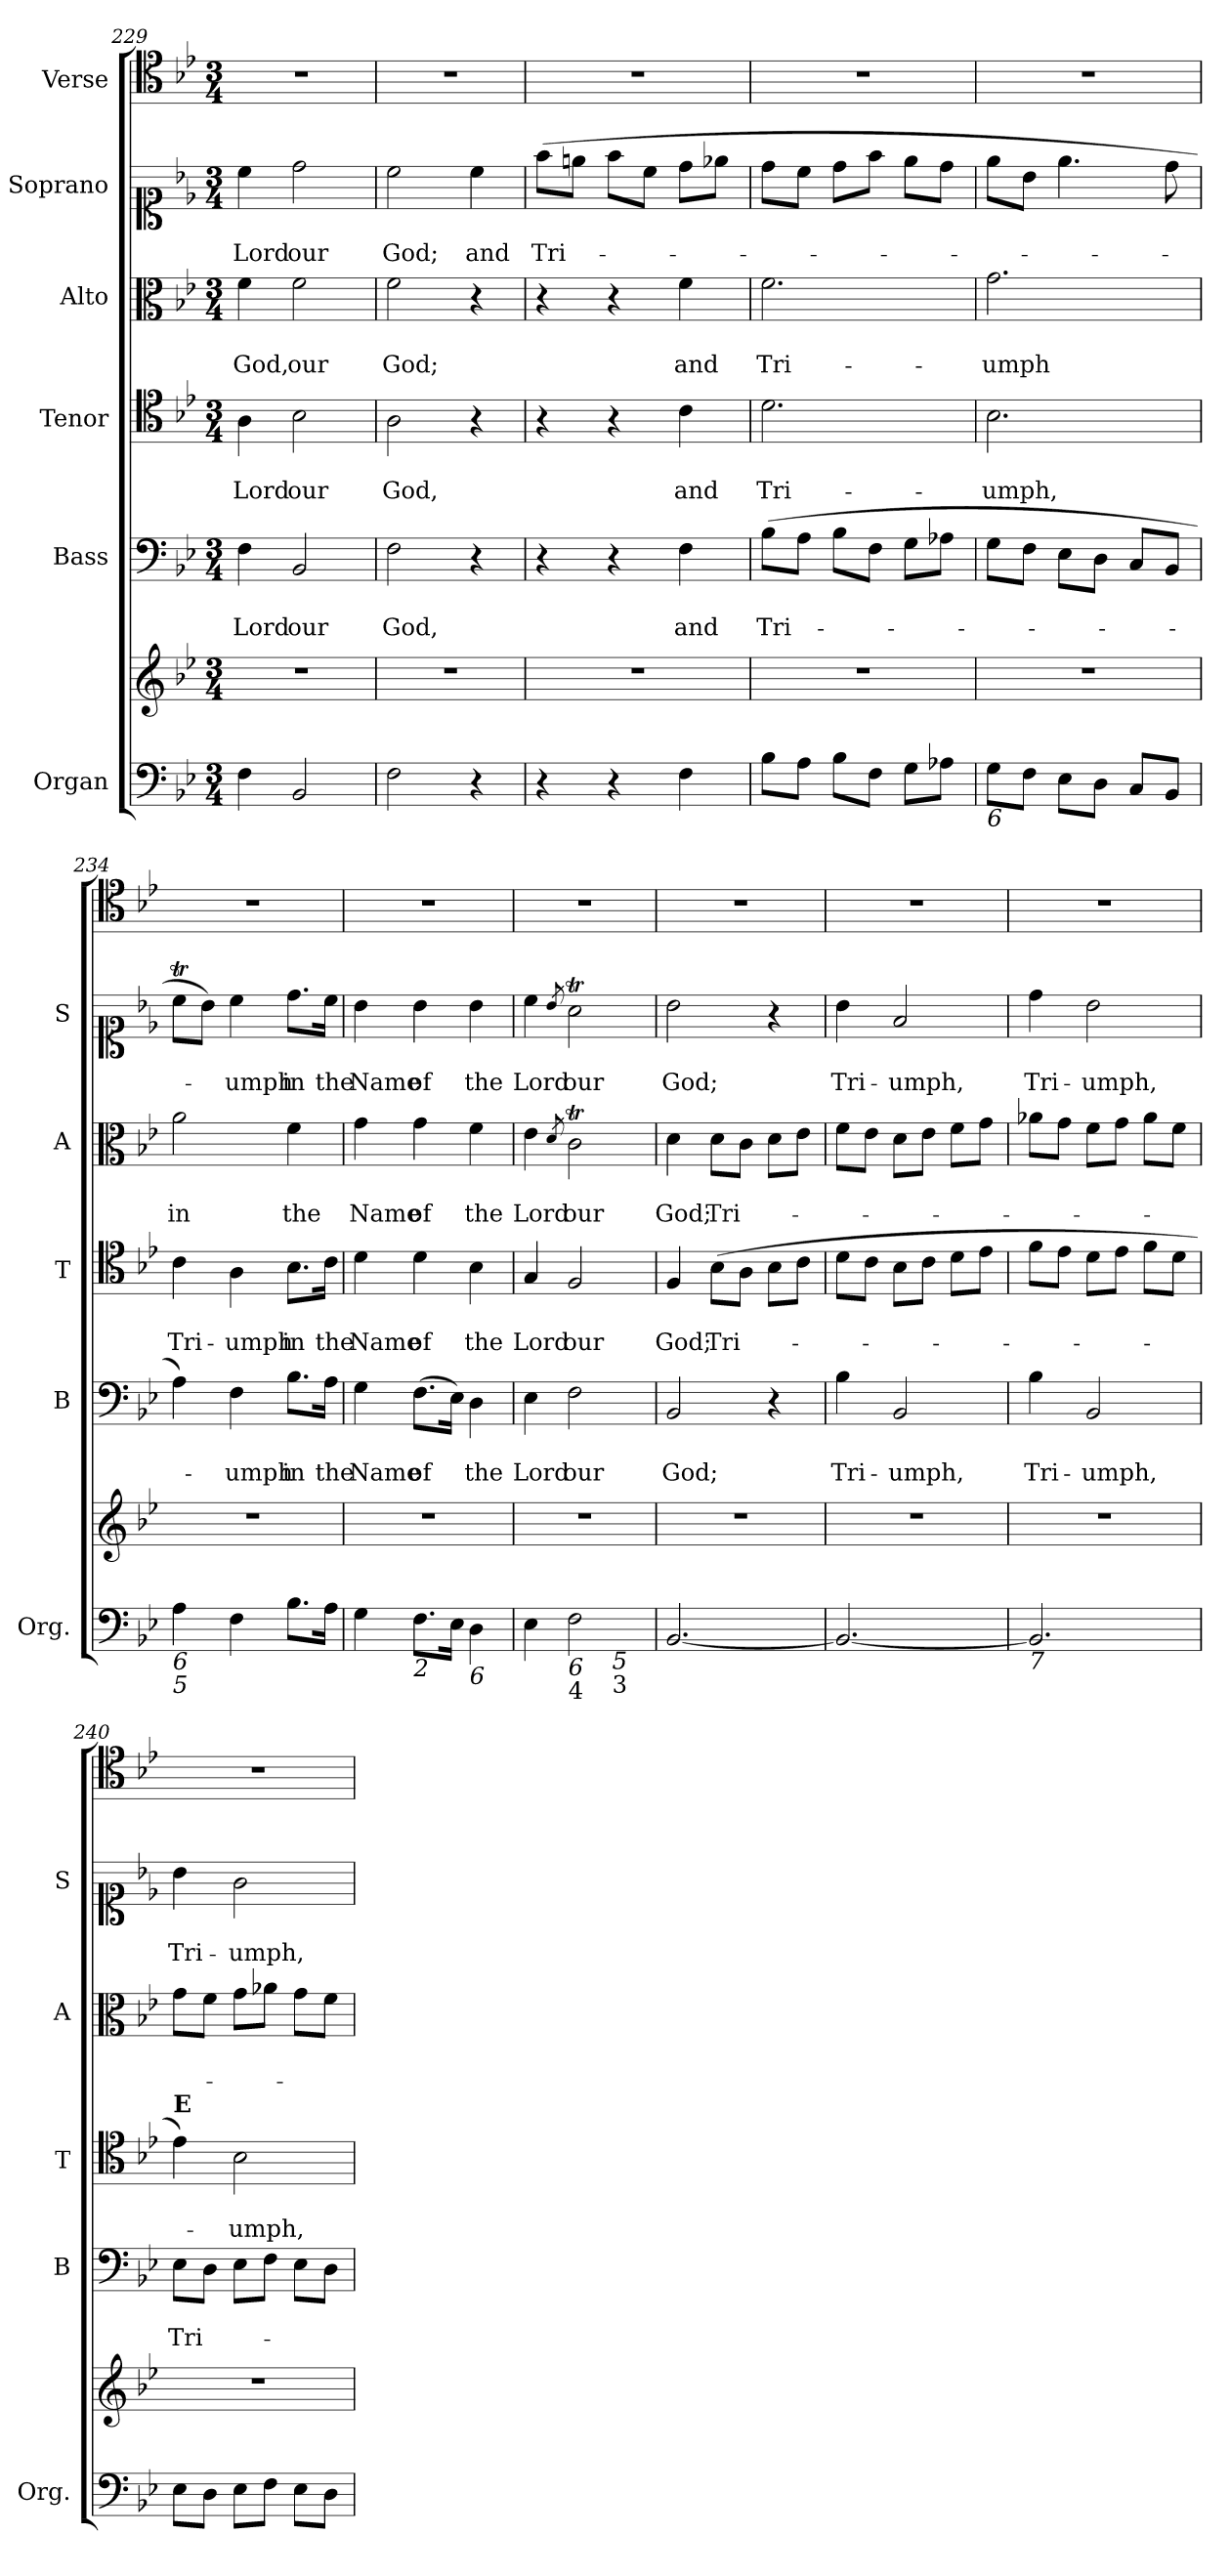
**kern	**kern	**kern	**text	**text	**kern	**text	**text	**kern	**text	**text	**kern	**text	**text	**kern
*part6	*part6	*part5	*part5	*part5	*part4	*part4	*part4	*part3	*part3	*part3	*part2	*part2	*part2	*part1
*staff7	*staff6	*staff5	*staff5	*staff5	*staff4	*staff4	*staff4	*staff3	*staff3	*staff3	*staff2	*staff2	*staff2	*staff1
*I"Organ	*	*I"Bass	*	*	*I"Tenor	*	*	*I"Alto	*	*	*I"Soprano	*	*	*I"Verse
*I'Org.	*	*I'B	*	*	*I'T	*	*	*I'A	*	*	*I'S	*	*	*
!!LO:PB:g=z
*clefF4	*clefG2	*clefF4	*	*	*clefC4	*	*	*clefC3	*	*	*clefC1	*	*	*clefC4
*k[b-e-]	*k[b-e-]	*k[b-e-]	*	*	*k[b-e-]	*	*	*k[b-e-]	*	*	*k[b-e-]	*	*	*k[b-e-]
*B-:	*B-:	*B-:	*	*	*B-:	*	*	*B-:	*	*	*B-:	*	*	*B-:
*M3/4	*M3/4	*M3/4	*	*	*M3/4	*	*	*M3/4	*	*	*M3/4	*	*	*M3/4
=229	=229	=229	=229	=229	=229	=229	=229	=229	=229	=229	=229	=229	=229	=229
!	!	!	!	!LO:LY:b	!	!	!LO:LY:b	!	!	!LO:LY:b	!	!	!LO:LY:b	!
4F\	2.r	4F\	.	Lord	4A\	.	Lord	4f\	.	God,	4cc\	.	Lord	2.r
!	!	!	!	!LO:LY:b	!	!	!LO:LY:b	!	!	!LO:LY:b	!	!	!LO:LY:b	!
2BB-/	.	2BB-/	.	our	2B-\	.	our	2f\	.	our	2dd\	.	our	.
=230	=230	=230	=230	=230	=230	=230	=230	=230	=230	=230	=230	=230	=230	=230
!	!	!	!	!LO:LY:b	!	!	!LO:LY:b	!	!	!LO:LY:b	!	!	!LO:LY:b	!
2F\	2.r	2F\	.	God,	2A\	.	God,	2f\	.	God;	2cc\	.	God;	2.r
!	!	!	!	!	!	!	!	!	!	!	!	!	!LO:LY:b	!
4r	.	4r	.	.	4r	.	.	4r	.	.	4cc\	.	and	.
=231	=231	=231	=231	=231	=231	=231	=231	=231	=231	=231	=231	=231	=231	=231
!	!	!	!	!	!	!	!	!	!	!	!	!	!LO:LY:b	!
4r	2.r	4r	.	.	4r	.	.	4r	.	.	(>8ff\L	.	Tri-	2.r
.	.	.	.	.	.	.	.	.	.	.	8een\J	.	.	.
4r	.	4r	.	.	4r	.	.	4r	.	.	8ff\L	.	.	.
.	.	.	.	.	.	.	.	.	.	.	8cc\J	.	.	.
!	!	!	!	!LO:LY:b	!	!	!LO:LY:b	!	!	!LO:LY:b	!	!	!	!
4F\	.	4F\	.	and	4c\	.	and	4f\	.	and	8dd\L	.	.	.
.	.	.	.	.	.	.	.	.	.	.	8ee-X\J	.	.	.
=232	=232	=232	=232	=232	=232	=232	=232	=232	=232	=232	=232	=232	=232	=232
!	!	!	!	!LO:LY:b	!	!	!LO:LY:b	!	!	!LO:LY:b	!	!	!	!
8B-\L	2.r	(>8B-\L	.	Tri-	2.d\	.	Tri-	2.f\	.	Tri-	8dd\L	.	.	2.r
8A\J	.	8A\J	.	.	.	.	.	.	.	.	8cc\J	.	.	.
8B-\L	.	8B-\L	.	.	.	.	.	.	.	.	8dd\L	.	.	.
8F\J	.	8F\J	.	.	.	.	.	.	.	.	8ff\J	.	.	.
8G\L	.	8G\L	.	.	.	.	.	.	.	.	8ee-\L	.	.	.
8A-X\J	.	8A-X\J	.	.	.	.	.	.	.	.	8dd\J	.	.	.
=233	=233	=233	=233	=233	=233	=233	=233	=233	=233	=233	=233	=233	=233	=233
!LO:TX:b:i:t=6	!	!	!	!	!	!	!	!	!	!	!	!	!	!
!	!	!	!	!	!	!	!LO:LY:b	!	!	!LO:LY:b	!	!	!	!
8G\L	2.r	8G\L	.	.	2.B-\	.	-umph,	2.g\	.	-umph	8ee-\L	.	.	2.r
8F\J	.	8F\J	.	.	.	.	.	.	.	.	8b-\J	.	.	.
8E-\L	.	8E-\L	.	.	.	.	.	.	.	.	4.ee-\	.	.	.
8D\J	.	8D\J	.	.	.	.	.	.	.	.	.	.	.	.
8C/L	.	8C/L	.	.	.	.	.	.	.	.	.	.	.	.
8BB-/J	.	8BB-/J	.	.	.	.	.	.	.	.	8dd\	.	.	.
=234	=234	=234	=234	=234	=234	=234	=234	=234	=234	=234	=234	=234	=234	=234
!LO:TX:b:i:t=6	!	!	!	!	!	!	!	!	!	!	!	!	!	!
!LO:TX:b:i:t=5	!	!	!	!	!	!	!	!	!	!	!	!	!	!
!	!	!	!	!	!	!	!LO:LY:b	!	!	!LO:LY:b	!	!	!	!
4A\	2.r	4A\)	.	.	4c\	.	Tri-	2a\	.	in	8ccT\L	.	.	2.r
.	.	.	.	.	.	.	.	.	.	.	8b-\J)	.	.	.
!	!	!	!	!LO:LY:b	!	!	!LO:LY:b	!	!	!	!	!	!LO:LY:b	!
4F\	.	4F\	.	-umph	4A\	.	-umph	.	.	.	4cc\	.	-umph	.
!	!	!	!	!LO:LY:b	!	!	!LO:LY:b	!	!	!LO:LY:b	!	!	!LO:LY:b	!
8.B-\L	.	8.B-\L	.	in	8.B-\L	.	in	4f\	.	the	8.dd\L	.	in	.
!	!	!	!	!LO:LY:b	!	!	!LO:LY:b	!	!	!	!	!	!LO:LY:b	!
16A\Jk	.	16A\Jk	.	the	16c\Jk	.	the	.	.	.	16cc\Jk	.	the	.
=235	=235	=235	=235	=235	=235	=235	=235	=235	=235	=235	=235	=235	=235	=235
!	!	!	!	!LO:LY:b	!	!	!LO:LY:b	!	!	!LO:LY:b	!	!	!LO:LY:b	!
4G\	2.r	4G\	.	Name	4d\	.	Name	4g\	.	Name	4b-\	.	Name	2.r
!LO:TX:b:i:t=2	!	!	!	!	!	!	!	!	!	!	!	!	!	!
!	!	!	!	!LO:LY:b	!	!	!LO:LY:b	!	!	!LO:LY:b	!	!	!LO:LY:b	!
8.F\L	.	(>8.F\L	.	of	4d\	.	of	4g\	.	of	4b-\	.	of	.
16E-\Jk	.	16E-\Jk)	.	.	.	.	.	.	.	.	.	.	.	.
!LO:TX:b:i:t=6	!	!	!	!	!	!	!	!	!	!	!	!	!	!
!	!	!	!	!LO:LY:b	!	!	!LO:LY:b	!	!	!LO:LY:b	!	!	!LO:LY:b	!
4D\	.	4D\	.	the	4B-\	.	the	4f\	.	the	4b-\	.	the	.
!!LO:LB:g=z
=236	=236	=236	=236	=236	=236	=236	=236	=236	=236	=236	=236	=236	=236	=236
!LO:TX:b:i:t=6	!	!	!	!	!	!	!	!	!	!	!	!	!	!
!	!	!	!	!LO:LY:b	!	!	!LO:LY:b	!	!	!LO:LY:b	!	!	!LO:LY:b	!
*^	*	*	*	*	*	*	*	*	*	*	*	*	*	*
4E-\	2ryy	2.r	4E-\	.	Lord	4G/	.	Lord	4e-\	.	Lord	4cc\	.	Lord	2.r
.	.	.	.	.	.	.	.	.	8qd/	.	.	8qb-/	.	.	.
!LO:TX:b:i:t=6	!	!	!	!	!	!	!	!	!	!	!	!	!	!	!
!LO:TX:b:t=4	!	!	!	!	!	!	!	!	!	!	!	!	!	!	!
!	!	!	!	!	!LO:LY:b	!	!	!LO:LY:b	!	!	!LO:LY:b	!	!	!LO:LY:b	!
2F\	.	.	2F\	.	our	2F/	.	our	2cT\	.	our	2at\	.	our	.
!	!LO:TX:b:i:t=5	!	!	!	!	!	!	!	!	!	!	!	!	!	!
!	!LO:TX:b:t=3	!	!	!	!	!	!	!	!	!	!	!	!	!	!
.	4ryy	.	.	.	.	.	.	.	.	.	.	.	.	.	.
=237	=237	=237	=237	=237	=237	=237	=237	=237	=237	=237	=237	=237	=237	=237	=237
!	!	!	!	!	!LO:LY:b	!	!	!LO:LY:b	!	!	!LO:LY:b	!	!	!LO:LY:b	!
*v	*v	*	*	*	*	*	*	*	*	*	*	*	*	*	*
[2.BB-/	2.r	2BB-/	.	God;	4F/	.	God;	4d\	.	God;	2b-\	.	God;	2.r
!	!	!	!	!	!	!	!LO:LY:b	!	!	!LO:LY:b	!	!	!	!
.	.	.	.	.	(>8B-\L	.	Tri-	8d\L	.	Tri-	.	.	.	.
.	.	.	.	.	8A\J	.	.	8c\J	.	.	.	.	.	.
.	.	4r	.	.	8B-\L	.	.	8d\L	.	.	4r	.	.	.
.	.	.	.	.	8c\J	.	.	8e-\J	.	.	.	.	.	.
=238	=238	=238	=238	=238	=238	=238	=238	=238	=238	=238	=238	=238	=238	=238
!	!	!	!	!LO:LY:b	!	!	!	!	!	!	!	!	!LO:LY:b	!
2.BB-/_	2.r	4B-\	.	Tri-	8d\L	.	.	8f\L	.	.	4b-\	.	Tri-	2.r
.	.	.	.	.	8c\J	.	.	8e-\J	.	.	.	.	.	.
!	!	!	!	!LO:LY:b	!	!	!	!	!	!	!	!	!LO:LY:b	!
.	.	2BB-/	.	-umph,	8B-\L	.	.	8d\L	.	.	2f/	.	-umph,	.
.	.	.	.	.	8c\J	.	.	8e-\J	.	.	.	.	.	.
.	.	.	.	.	8d\L	.	.	8f\L	.	.	.	.	.	.
.	.	.	.	.	8e-\J	.	.	8g\J	.	.	.	.	.	.
=239	=239	=239	=239	=239	=239	=239	=239	=239	=239	=239	=239	=239	=239	=239
!LO:TX:b:i:t=7	!	!	!	!	!	!	!	!	!	!	!	!	!	!
!	!	!	!	!LO:LY:b	!	!	!	!	!	!	!	!	!LO:LY:b	!
2.BB-/]	2.r	4B-\	.	Tri-	8f\L	.	.	8a-X\L	.	.	4dd\	.	Tri-	2.r
.	.	.	.	.	8e-\J	.	.	8g\J	.	.	.	.	.	.
!	!	!	!	!LO:LY:b	!	!	!	!	!	!	!	!	!LO:LY:b	!
.	.	2BB-/	.	-umph,	8d\L	.	.	8f\L	.	.	2b-\	.	-umph,	.
.	.	.	.	.	8e-\J	.	.	8g\J	.	.	.	.	.	.
.	.	.	.	.	8f\L	.	.	8a-\L	.	.	.	.	.	.
.	.	.	.	.	8d\J	.	.	8f\J	.	.	.	.	.	.
=240	=240	=240	=240	=240	=240	=240	=240	=240	=240	=240	=240	=240	=240	=240
!	!	!	!	!	!LO:TX:a:B:t=E	!	!	!	!	!	!	!	!	!
!	!	!	!	!LO:LY:b	!	!	!	!	!	!	!	!	!LO:LY:b	!
8E-\L	2.r	8E-\L	.	Tri-	4e-\)	.	.	8g\L	.	.	4b-\	.	Tri-	2.r
8D\J	.	8D\J	.	.	.	.	.	8f\J	.	.	.	.	.	.
!	!	!	!	!	!	!	!LO:LY:b	!	!	!	!	!	!LO:LY:b	!
8E-\L	.	8E-\L	.	.	2B-\	.	-umph,	8g\L	.	.	2g\	.	-umph,	.
8F\J	.	8F\J	.	.	.	.	.	8a-X\J	.	.	.	.	.	.
8E-\L	.	8E-\L	.	.	.	.	.	8g\L	.	.	.	.	.	.
8D\J	.	8D\J	.	.	.	.	.	8f\J	.	.	.	.	.	.
=	=	=	=	=	=	=	=	=	=	=	=	=	=	=
*-	*-	*-	*-	*-	*-	*-	*-	*-	*-	*-	*-	*-	*-	*-
